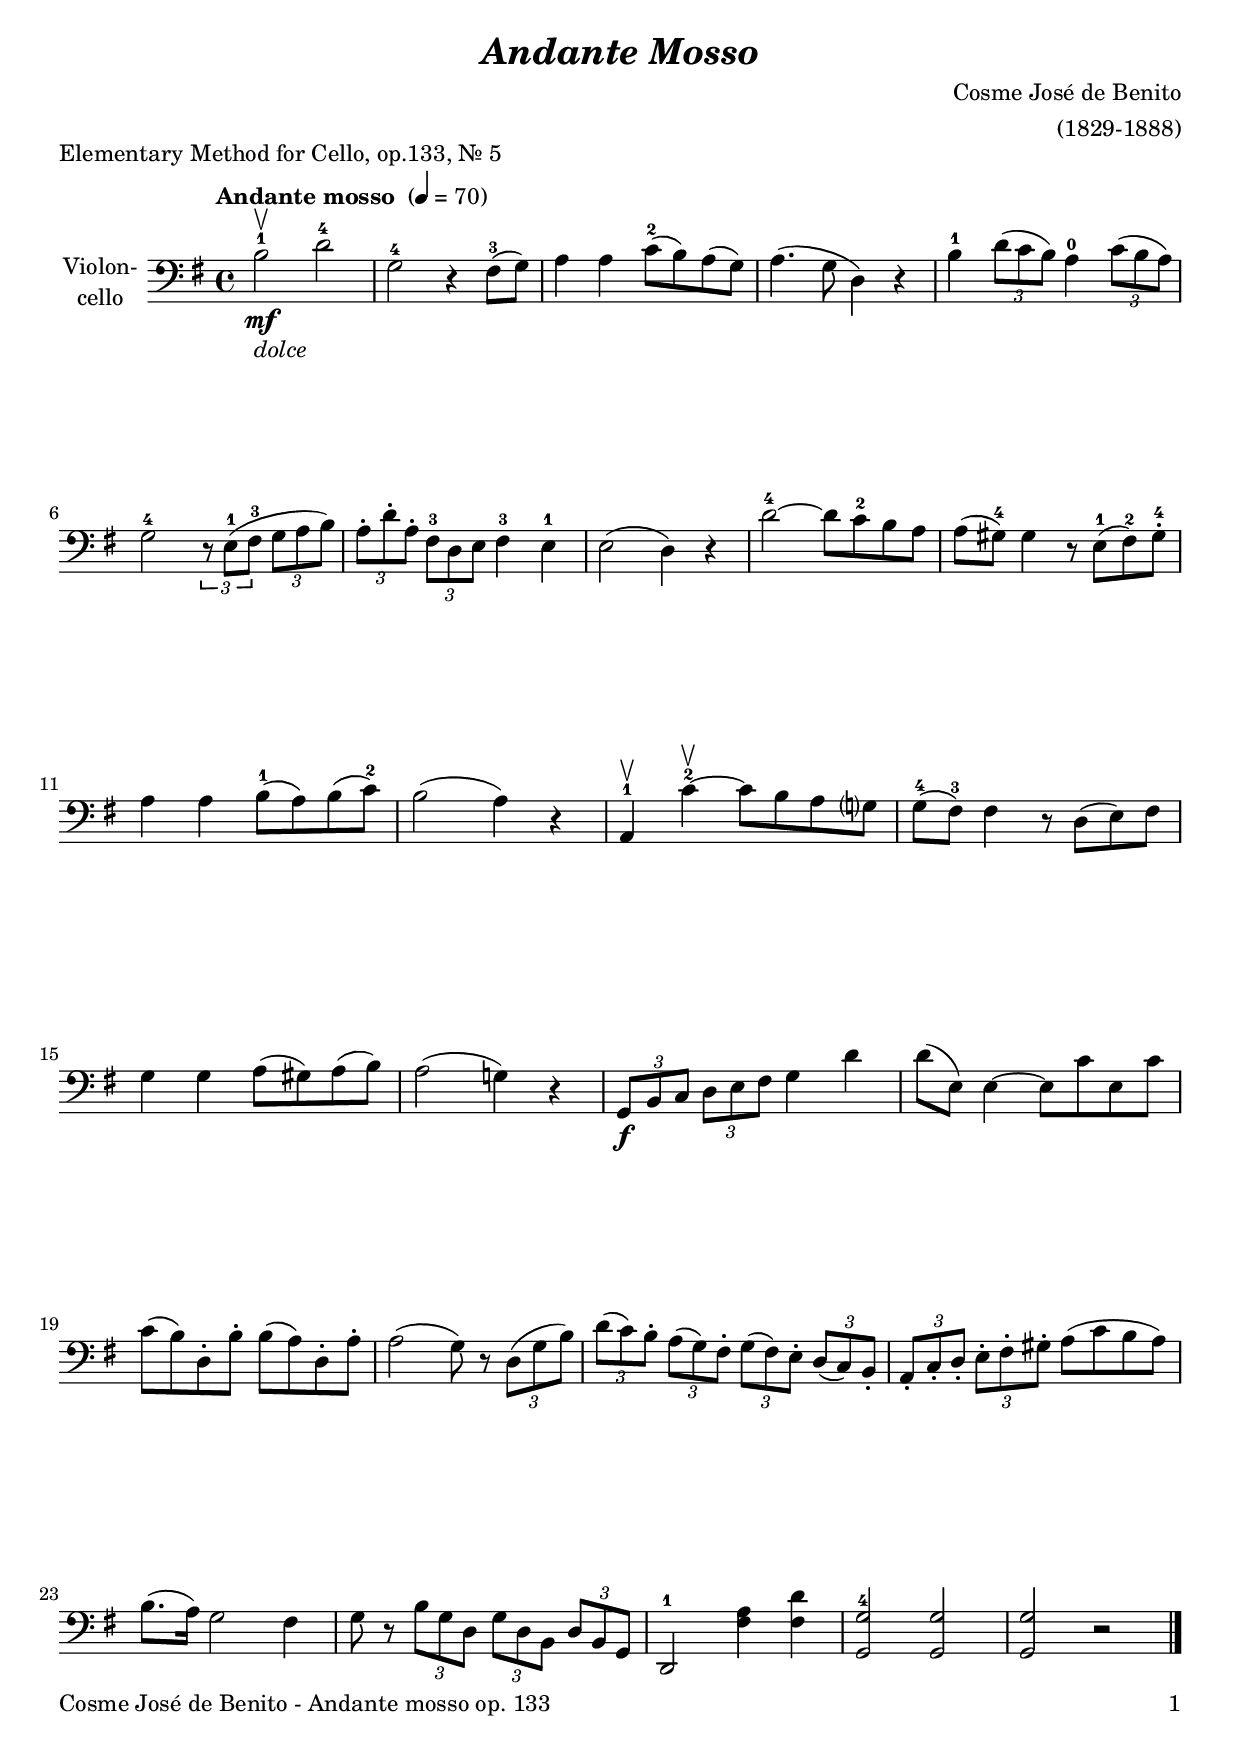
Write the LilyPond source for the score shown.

\version "2.24.1"
\include "deutsch.ly"

#(set-global-staff-size 20)

\header {
  title     = \markup \bold \italic "Andante Mosso"
  composer  = "Cosme José de Benito"
  arranger  = "(1829-1888)"
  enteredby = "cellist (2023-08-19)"
  piece     = "Elementary Method for Cello, op.133, Nr. 5"
}

voiceconsts = {
  \key g \major
  \time 4/4
  \clef "bass"
%  \numericTimeSignature
  \compressEmptyMeasures
  % Set default beaming for all staves
%  \set Timing.beamExceptions = #'()
%  \set Timing.baseMoment     = #(ly:make-moment 1 4)
%  \set Timing.beatStructure  = #'(1 1 1)
  \tempo "Andante mosso " 4=70
}

mist = "string ensemble 1"
mivl = "violin"
miba = "cello"
mipz = "pizzicato strings"

dolc = \markup \italic "dolce"
ii   = \markup \box "II"
iii  = \markup \box "III"
rit  = \mark \markup \box \italic "rit."

va = \relative c' {
  \voiceconsts

  h2-1\upbow_\dolc\mf d-4
  g,-4 r4 fis8(-3 g)
  a4 a c8(-2 h) a( g)
  a4.( g8 d4) r

  h'-1 \tuplet 3/2 4 { d8( c h) } a4-0 \tuplet 3/2 4 { c8( h a) }
  g2-4 \tuplet 3/2 4 { r8 e(-1 fis-3 g a h) }
  \tuplet 3/2 4 { a-. d-. a-. fis-3 d e } fis4-3 e-1
  e2( d4) r

  d'2~-4 d8 c-2 h a
  a( gis)-4 gis4 r8 e(-1 fis)-2 gis-.-4
  a4 a h8(-1 a) h( c)-2
  h2( a4) r

  a,\upbow-1 c'~\upbow-2 c8 h a g?
  g(-4 fis)-3 fis4 r8 d( e) fis
  g4 g a8( gis) a( h)
  a2( g!4) r
  \tuplet 3/2 4 { g,8\f h c d e fis } g4 d'

  d8( e,) e4~ e8 c' e, c'
  c( h) d,-. h'-. h( a) d,-. a'-.
  a2( g8) r \tuplet 3/2 4 { d(  g h) }
  \tuplet 3/2 4 { d( c) h-. a( g) fis-. g( fis) e-. d( c) h-. }

  \tuplet 3/2 4 { a-. c-. d-. e-. fis-. gis-. } a( c h a)
  h8.( a16) g2 fis4
  g8 r \tuplet 3/2 4 { h g d g d h d h g }
  d2-1 <fis' a>4 <fis d'>
  <g, g'-4>2 <g g'>
  <g g'> r \bar "|."
}


music = \new StaffGroup <<
      \new Staff {
	\set Staff.midiInstrument = \miba
	\set Staff.instrumentName = \markup \center-column { "Violon-" "cello" }
	\transpose g g { \va }
      }
>>

\book {
   \paper {
    print-page-number = ##t
    print-first-page-number = ##t
    ragged-last-bottom = ##f
    oddHeaderMarkup = \markup \null
    evenHeaderMarkup = \markup \null
    oddFooterMarkup = \markup {
      \fill-line {
        \if \should-print-page-number
        "Cosme José de Benito - Andante mosso op. 133" \fromproperty #'page:page-number-string
      }
    }
    evenFooterMarkup = \oddFooterMarkup
  } \score {
    \music
    \layout {}
  }

  \score {
    \unfoldRepeats \music

    \midi {
      \context {
        \Score
      }
    }
  }
}